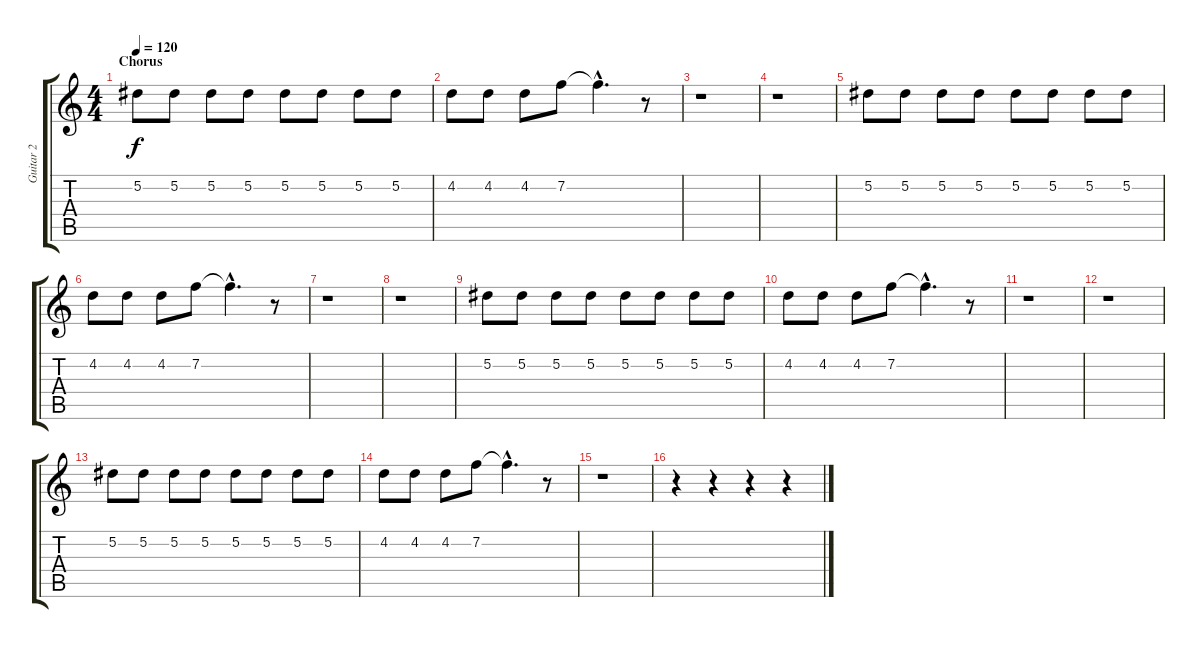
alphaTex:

\track ("Guitar 2" "Guitar 2") {instrument electricguitarclean}
\staff {score tabs}
\tuning (Eb4 Bb3 Gb3 Db3 Ab2 Eb2) {hide}
\ts (4 4)
\section ("" "Chorus")
\tempo 120
\clef g2
\ks c
5.2.8{dy f volume 6 instrument distortionguitar} 5.2.8 5.2.8 5.2.8 5.2.8 5.2.8 5.2.8 5.2.8 |
4.2.8 4.2.8 4.2.8 7.2.8 7.2{hac t}.4{d} r.8 |
r.1 |
r.1 |
5.2.8{volume 6 instrument distortionguitar} 5.2.8 5.2.8 5.2.8 5.2.8 5.2.8 5.2.8 5.2.8 |
4.2.8 4.2.8 4.2.8 7.2.8 7.2{hac t}.4{d} r.8 |
r.1 |
r.1 |
5.2.8{volume 6 instrument distortionguitar} 5.2.8 5.2.8 5.2.8 5.2.8 5.2.8 5.2.8 5.2.8 |
4.2.8 4.2.8 4.2.8 7.2.8 7.2{hac t}.4{d} r.8 |
r.1 |
r.1 |
5.2.8{volume 6 instrument distortionguitar} 5.2.8 5.2.8 5.2.8 5.2.8 5.2.8 5.2.8 5.2.8 |
4.2.8 4.2.8 4.2.8 7.2.8 7.2{hac t}.4{d} r.8 |
r.1 |
r.4 r.4 r.4 r.4
